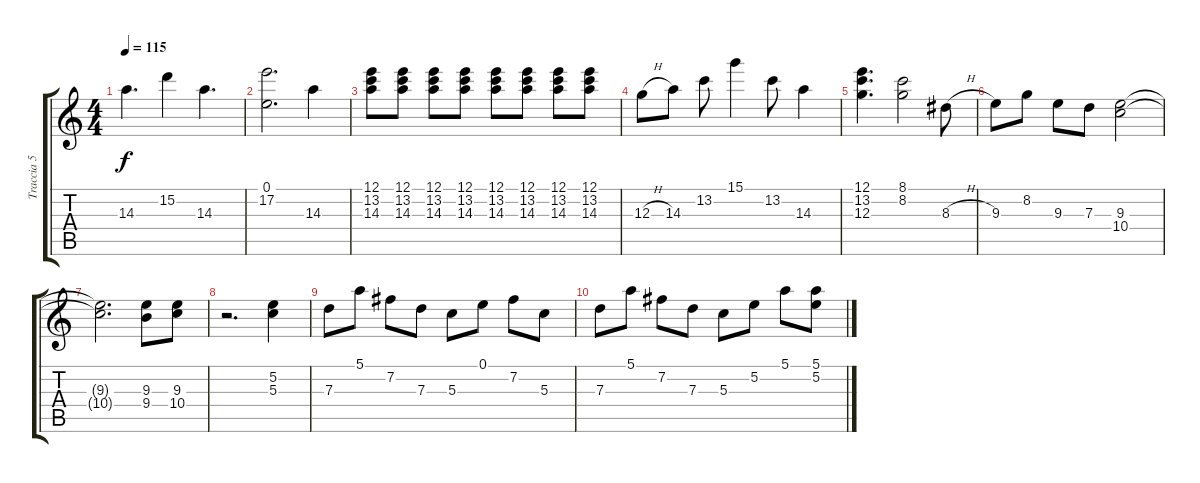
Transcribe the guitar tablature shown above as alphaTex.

\track ("Traccia 5" "Traccia 5") {instrument electricguitarjazz}
\staff {score tabs}
\tuning (E4 B3 G3 D3 A2 E2) {hide}
\ts (4 4)
\tempo 115
\clef g2
\ks c
14.3.4{d dy f} 15.2.4 14.3.4{d} |
(0.1 17.2).2{d} 14.3.4 |
(12.1 13.2 14.3).8 (12.1 13.2 14.3).8 (12.1 13.2 14.3).8 (12.1 13.2 14.3).8 (12.1 13.2 14.3).8 (12.1 13.2 14.3).8 (12.1 13.2 14.3).8 (12.1 13.2 14.3).8 |
12.3{h}.8 14.3.8 13.2.8 15.1.4 13.2.8 14.3.4 |
(12.1 13.2 12.3).4{d} (8.1 8.2).2 8.3{h}.8 |
9.3.8 8.2.8 9.3.8 7.3.8 (9.3 10.4).2 |
(9.3{t} 10.4{t}).2{d} (9.3 9.4).8 (9.3 10.4).8 |
r.2{d} (5.2 5.3).4 |
7.3.8 5.1.8 7.2.8 7.3.8 5.3.8 0.1.8 7.2.8 5.3.8 |
7.3.8 5.1.8 7.2.8 7.3.8 5.3.8 5.2.8 5.1.8 (5.1 5.2).8
